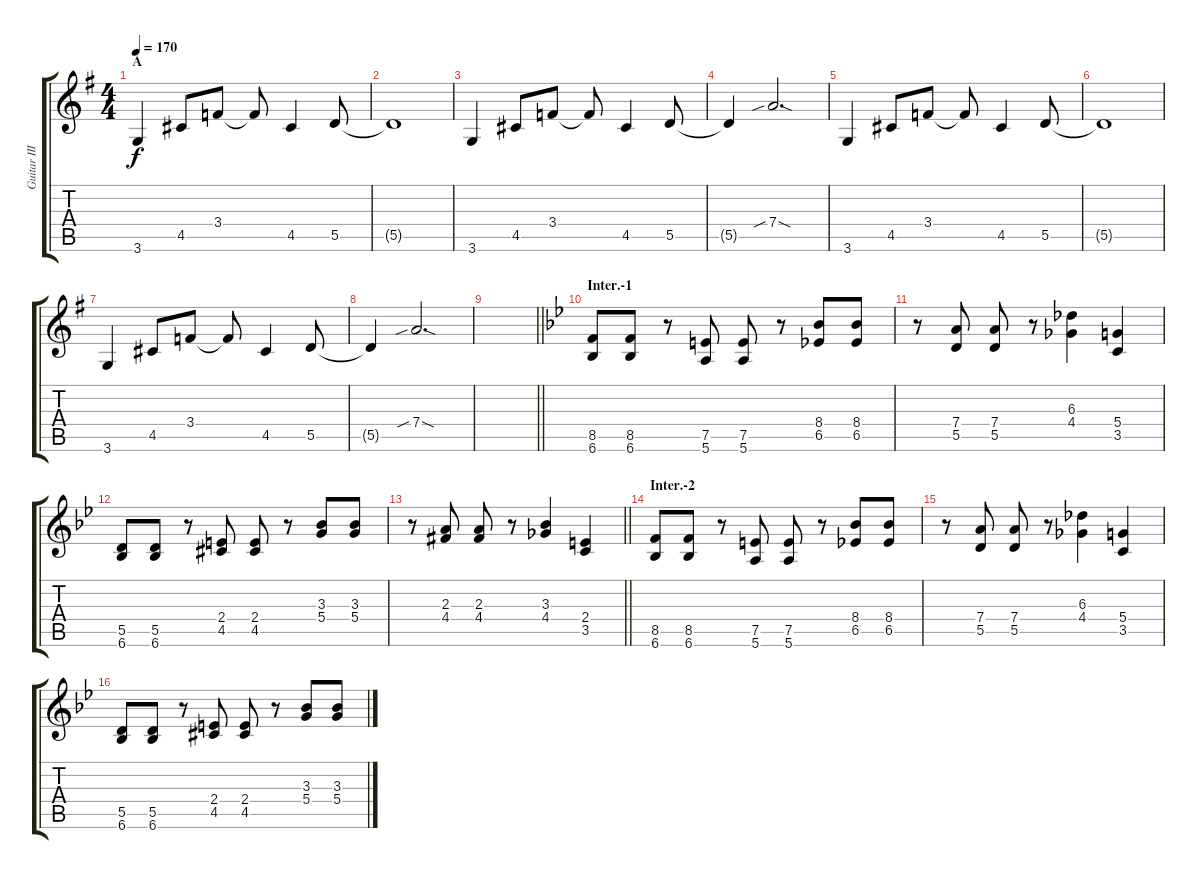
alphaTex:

\track ("Guitar III(Kawaguchi Norimi/\"Christina\")" "Guitar III") {instrument overdrivenguitar}
\staff {score tabs}
\tuning (E4 B3 G3 D3 A2 E2) {hide}
\ts (4 4)
\section ("" "A")
\tempo 170
\clef g2
\ks g
3.6.4{dy f} 4.5.8 3.4.8 3.4{t}.8 4.5.4 5.5.8 |
5.5{t}.1 |
3.6.4 4.5.8 3.4.8 3.4{t}.8 4.5.4 5.5.8 |
5.5{t}.4 7.4{sib sod}.2{d} |
3.6.4 4.5.8 3.4.8 3.4{t}.8 4.5.4 5.5.8 |
5.5{t}.1 |
3.6.4 4.5.8 3.4.8 3.4{t}.8 4.5.4 5.5.8 |
5.5{t}.4 7.4{sib sod}.2{d} |
\barLineRight lightlight
|
\section ("" "Inter.-1")
\ks bb
(8.5 6.6).8 (8.5 6.6).8 r.8 (7.5 5.6).8 (7.5 5.6).8 r.8 (8.4 6.5).8 (8.4 6.5).8 |
r.8 (7.4 5.5).8 (7.4 5.5).8 r.8 (6.3 4.4).4 (5.4 3.5).4 |
(5.5 6.6).8 (5.5 6.6).8 r.8 (2.4 4.5{acc #}).8 (2.4 4.5{acc #}).8 r.8 (3.3 5.4).8 (3.3 5.4).8 |
\barLineRight lightlight
r.8 (2.3 4.4{acc #}).8 (2.3 4.4{acc #}).8 r.8 (3.3 4.4).4 (2.4 3.5).4 |
\section ("" "Inter.-2")
(8.5 6.6).8 (8.5 6.6).8 r.8 (7.5 5.6).8 (7.5 5.6).8 r.8 (8.4 6.5).8 (8.4 6.5).8 |
r.8 (7.4 5.5).8 (7.4 5.5).8 r.8 (6.3 4.4).4 (5.4 3.5).4 |
(5.5 6.6).8 (5.5 6.6).8 r.8 (2.4 4.5{acc #}).8 (2.4 4.5{acc #}).8 r.8 (3.3 5.4).8 (3.3 5.4).8
